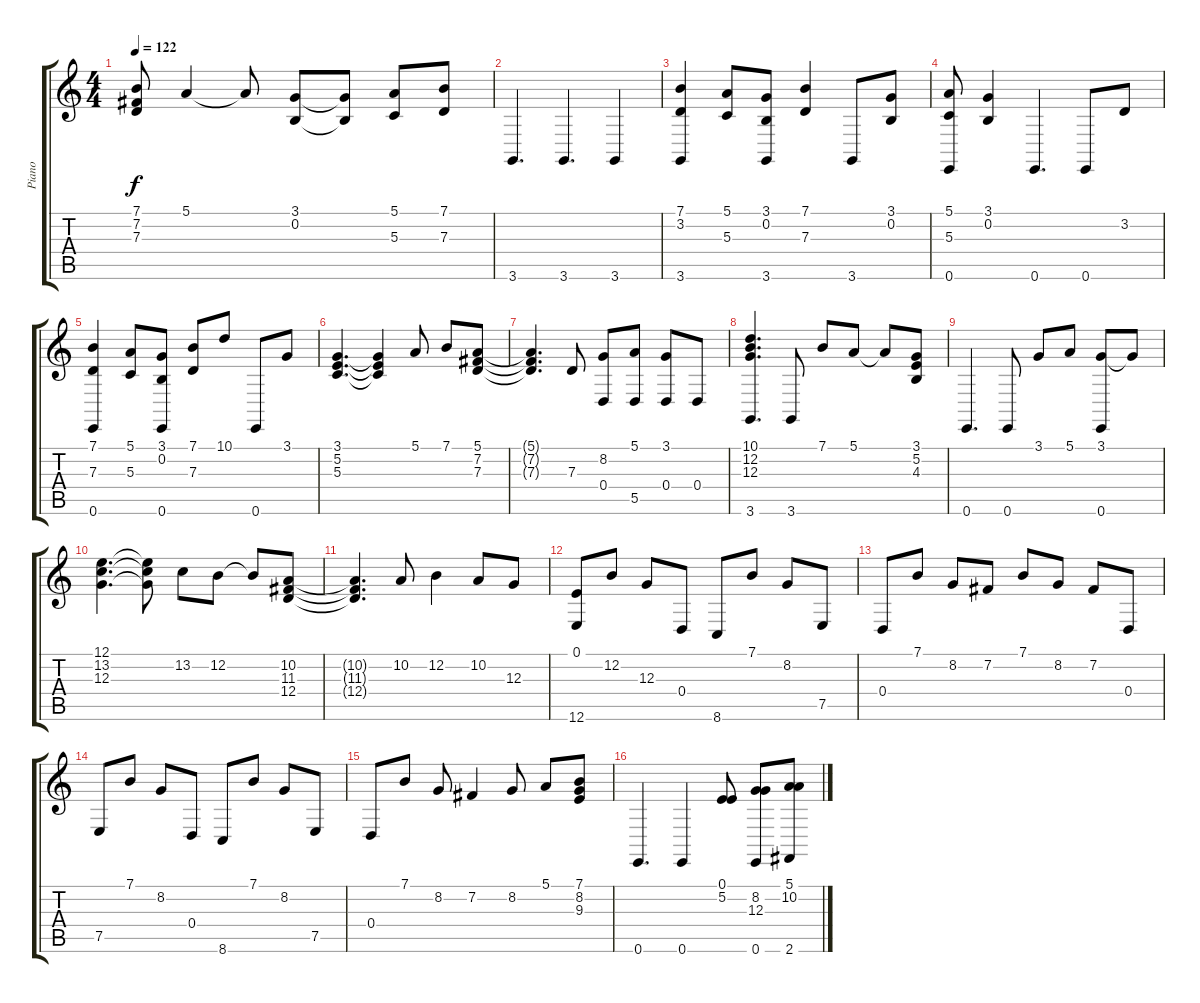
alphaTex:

\track ("Piano" "Piano") {instrument acousticgrandpiano}
\staff {score tabs}
\tuning (E4 B3 G3 D3 A2 E2) {hide}
\ts (4 4)
\tempo 122
\clef g2
\ks c
(7.1{t} 7.2{t} 7.3{t}).8{dy f} 5.1.4 5.1{t}.8 (3.1 0.2).8 (3.1{t} 0.2{t}).8 (5.1 5.3).8 (7.1 7.3).8 |
3.6.4{d} 3.6.4{d} 3.6.4 |
(7.1 3.2 3.6).4 (5.1 5.3).8 (3.1 0.2 3.6).8 (7.1 7.3).4 3.6.8 (3.1 0.2).8 |
(5.1 5.3 0.6).8 (3.1 0.2).4 0.6.4{d} 0.6.8 3.2.8 |
(7.1 7.3 0.6).4 (5.1 5.3).8 (3.1 0.2 0.6).8 (7.1 7.3).8 10.1.8 0.6.8 3.1.8 |
(3.1 5.2 5.3).4{d} (3.1{t} 5.2{t} 5.3{t}).4 5.1.8 7.1.8 (5.1 7.2 7.3).8 |
(5.1{t} 7.2{t} 7.3{t}).4{d} 7.3.8 (8.2 0.4).8 (5.1 5.5).8 (3.1 0.4).8 0.4.8 |
(10.1 12.2 12.3 3.6).4{d} 3.6.8 7.1.8 5.1.8 5.1{t}.8 (3.1 5.2 4.3).8 |
0.6.4{d} 0.6.8 3.1.8 5.1.8 (3.1 0.6).8 3.1{t}.8 |
(12.1 13.2 12.3).4{d} (12.1{t} 13.2{t} 12.3{t}).8 13.2.8 12.2.8 12.2{t}.8 (10.2 11.3 12.4).8 |
(10.2{t} 11.3{t} 12.4{t}).4{d} 10.2.8 12.2.4 10.2.8 12.3.8 |
(0.1 12.6).8 12.2.8 12.3.8 0.4.8 8.6.8 7.1.8 8.2.8 7.5.8 |
0.4.8 7.1.8 8.2.8 7.2.8 7.1.8 8.2.8 7.2.8 0.4.8 |
7.5.8 7.1.8 8.2.8 0.4.8 8.6.8 7.1.8 8.2.8 7.5.8 |
0.4.8 7.1.8 8.2.8 7.2.4 8.2.8 5.1.8 (7.1 8.2 9.3).8 |
0.6.4{d} 0.6.4 (0.1 5.2).8 (8.2 12.3 0.6).8 (5.1 10.2 2.6).8
